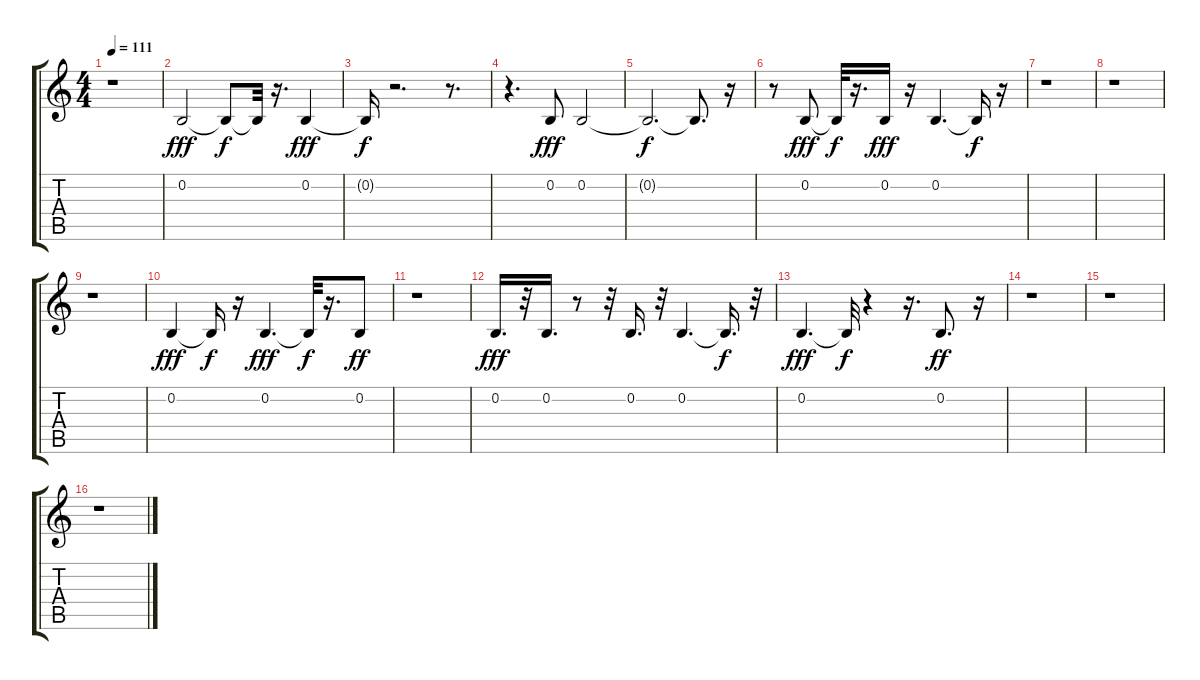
\track "" {instrument synthstrings1}
\staff {score tabs}
\tuning (E4 B3 G3 D3 A2 E2) {hide}
\ts (4 4)
\tempo 111
\clef g2
\ks c
r.1{dy fff} |
0.2.2 0.2{t}.8{dy f} 0.2{t}.32 r.16{d} 0.2.4{dy fff} |
0.2{t}.16{dy f} r.2{d} r.8{d} |
r.4{d} 0.2.8{dy fff} 0.2.2 |
0.2{t}.2{d dy f} 0.2{t}.8{d} r.16 |
r.8 0.2.8{dy fff} 0.2{t}.32{dy f} r.16{d} 0.2.16{dy fff} r.16 0.2.4{d} 0.2{t}.16{dy f} r.16 |
r.1 |
r.1 |
r.1 |
0.2.4{dy fff} 0.2{t}.16{dy f} r.16 0.2.4{d dy fff} 0.2{t}.32{dy f} r.16{d} 0.2.8{dy ff} |
r.1 |
0.2.16{d dy fff} r.32 0.2.16{d} r.8 r.32 0.2.16{d} r.32 0.2.4{d} 0.2{t}.16{d dy f} r.32 |
0.2.4{d dy fff} 0.2{t}.32{dy f} r.4 r.16{d} 0.2.8{d dy ff} r.16 |
r.1 |
r.1 |
r.1
